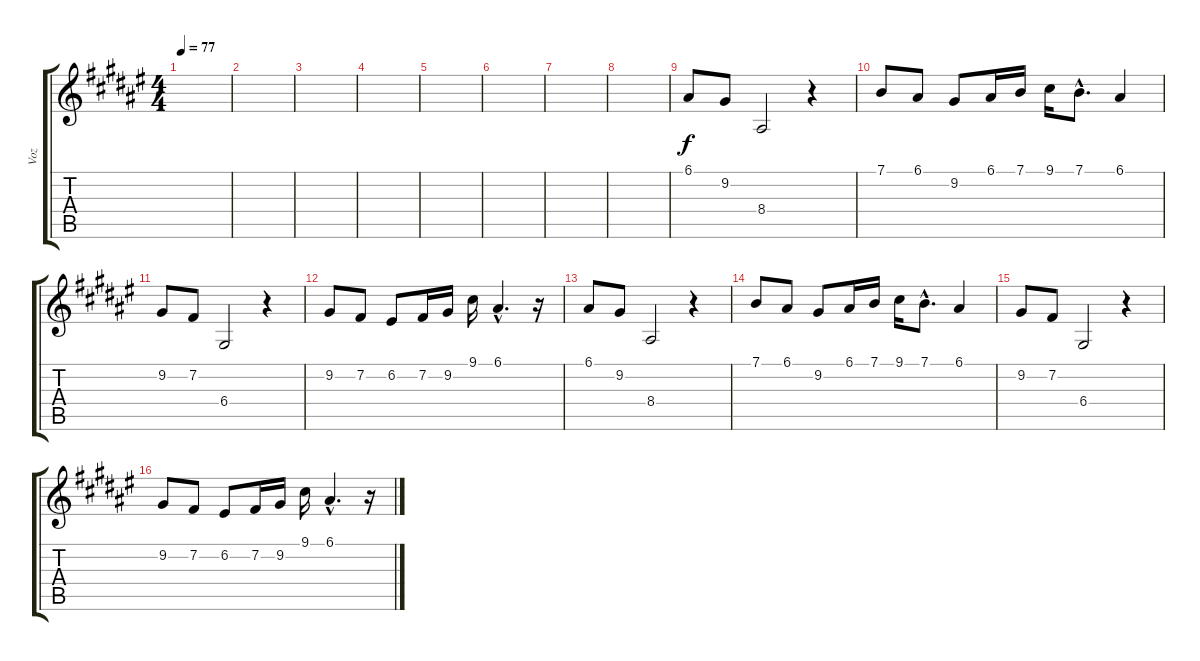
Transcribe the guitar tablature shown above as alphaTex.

\track ("Voz" "Voz") {instrument shakuhachi}
\staff {score tabs}
\tuning (E4 B3 G3 D3 A2 E2) {hide}
\ts (4 4)
\tempo 77
\clef g2
\ks d#minor
|
|
|
|
|
|
|
|
6.1.8 9.2.8 8.4.2 r.4 |
7.1.8 6.1.8 9.2.8 6.1.16 7.1.16 9.1.16 7.1{hac}.8{d} 6.1.4 |
9.2.8 7.2.8 6.4.2 r.4 |
9.2.8 7.2.8 6.2.8 7.2.16 9.2.16 9.1.16 6.1{hac}.4{d} r.16 |
6.1.8 9.2.8 8.4.2 r.4 |
7.1.8 6.1.8 9.2.8 6.1.16 7.1.16 9.1.16 7.1{hac}.8{d} 6.1.4 |
9.2.8 7.2.8 6.4.2 r.4 |
9.2.8 7.2.8 6.2.8 7.2.16 9.2.16 9.1.16 6.1{hac}.4{d} r.16
